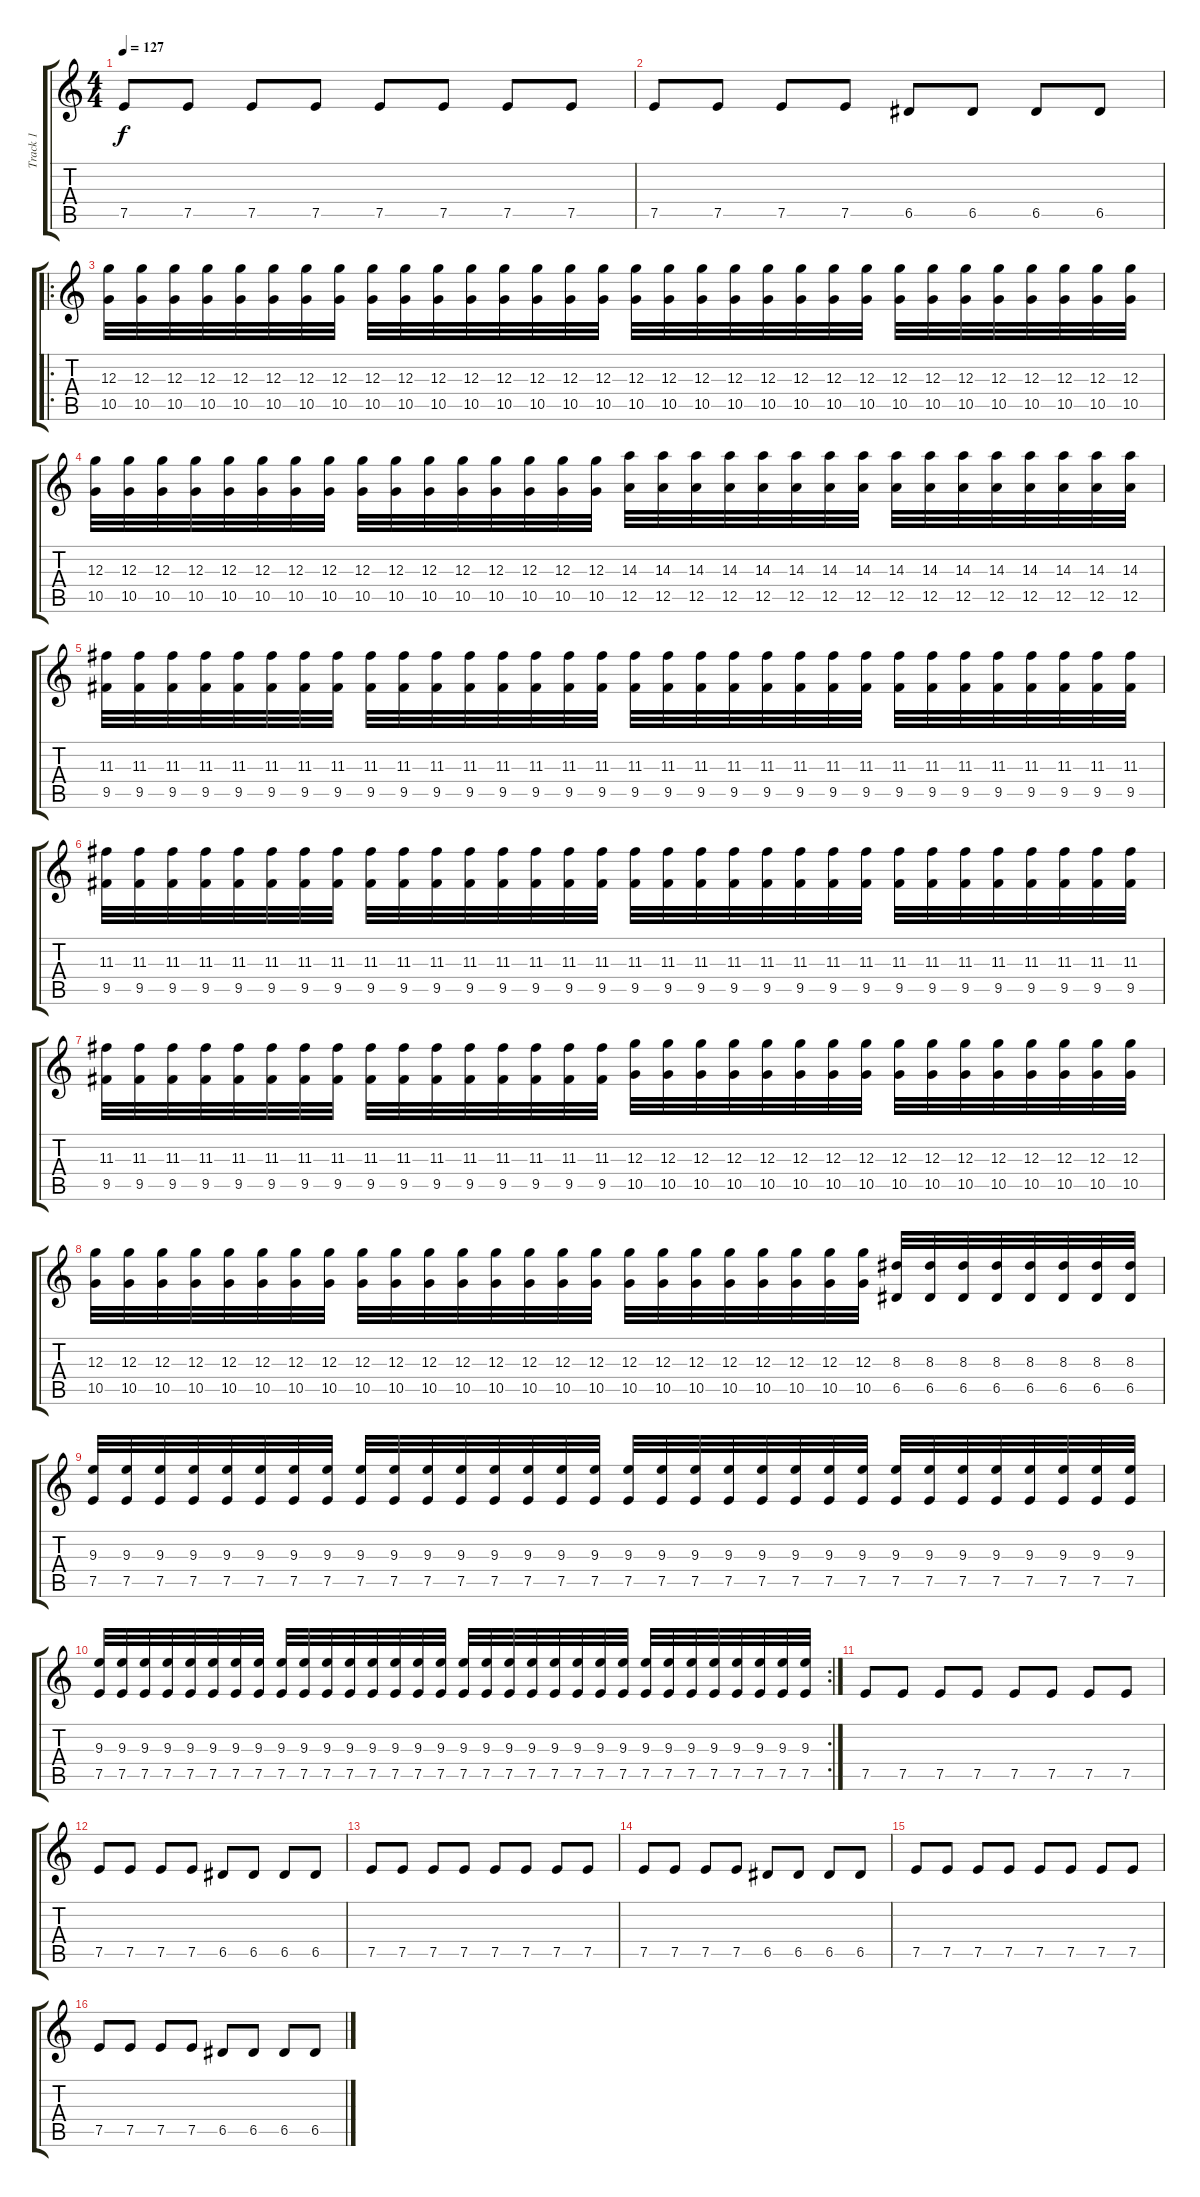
\track ("Track 1" "Track 1") {instrument electricguitarclean}
\staff {score tabs}
\tuning (E4 B3 G3 D3 A2 E2) {hide}
\ts (4 4)
\tempo 127
\clef g2
\ks c
7.5.8{dy f} 7.5.8 7.5.8 7.5.8 7.5.8 7.5.8 7.5.8 7.5.8 |
7.5.8 7.5.8 7.5.8 7.5.8 6.5.8 6.5.8 6.5.8 6.5.8 |
\ro
(12.3 10.5).32 (12.3 10.5).32 (12.3 10.5).32 (12.3 10.5).32 (12.3 10.5).32 (12.3 10.5).32 (12.3 10.5).32 (12.3 10.5).32 (12.3 10.5).32 (12.3 10.5).32 (12.3 10.5).32 (12.3 10.5).32 (12.3 10.5).32 (12.3 10.5).32 (12.3 10.5).32 (12.3 10.5).32 (12.3 10.5).32 (12.3 10.5).32 (12.3 10.5).32 (12.3 10.5).32 (12.3 10.5).32 (12.3 10.5).32 (12.3 10.5).32 (12.3 10.5).32 (12.3 10.5).32 (12.3 10.5).32 (12.3 10.5).32 (12.3 10.5).32 (12.3 10.5).32 (12.3 10.5).32 (12.3 10.5).32 (12.3 10.5).32 |
(12.3 10.5).32 (12.3 10.5).32 (12.3 10.5).32 (12.3 10.5).32 (12.3 10.5).32 (12.3 10.5).32 (12.3 10.5).32 (12.3 10.5).32 (12.3 10.5).32 (12.3 10.5).32 (12.3 10.5).32 (12.3 10.5).32 (12.3 10.5).32 (12.3 10.5).32 (12.3 10.5).32 (12.3 10.5).32 (14.3 12.5).32 (14.3 12.5).32 (14.3 12.5).32 (14.3 12.5).32 (14.3 12.5).32 (14.3 12.5).32 (14.3 12.5).32 (14.3 12.5).32 (14.3 12.5).32 (14.3 12.5).32 (14.3 12.5).32 (14.3 12.5).32 (14.3 12.5).32 (14.3 12.5).32 (14.3 12.5).32 (14.3 12.5).32 |
(11.3 9.5).32 (11.3 9.5).32 (11.3 9.5).32 (11.3 9.5).32 (11.3 9.5).32 (11.3 9.5).32 (11.3 9.5).32 (11.3 9.5).32 (11.3 9.5).32 (11.3 9.5).32 (11.3 9.5).32 (11.3 9.5).32 (11.3 9.5).32 (11.3 9.5).32 (11.3 9.5).32 (11.3 9.5).32 (11.3 9.5).32 (11.3 9.5).32 (11.3 9.5).32 (11.3 9.5).32 (11.3 9.5).32 (11.3 9.5).32 (11.3 9.5).32 (11.3 9.5).32 (11.3 9.5).32 (11.3 9.5).32 (11.3 9.5).32 (11.3 9.5).32 (11.3 9.5).32 (11.3 9.5).32 (11.3 9.5).32 (11.3 9.5).32 |
(11.3 9.5).32 (11.3 9.5).32 (11.3 9.5).32 (11.3 9.5).32 (11.3 9.5).32 (11.3 9.5).32 (11.3 9.5).32 (11.3 9.5).32 (11.3 9.5).32 (11.3 9.5).32 (11.3 9.5).32 (11.3 9.5).32 (11.3 9.5).32 (11.3 9.5).32 (11.3 9.5).32 (11.3 9.5).32 (11.3 9.5).32 (11.3 9.5).32 (11.3 9.5).32 (11.3 9.5).32 (11.3 9.5).32 (11.3 9.5).32 (11.3 9.5).32 (11.3 9.5).32 (11.3 9.5).32 (11.3 9.5).32 (11.3 9.5).32 (11.3 9.5).32 (11.3 9.5).32 (11.3 9.5).32 (11.3 9.5).32 (11.3 9.5).32 |
(11.3 9.5).32 (11.3 9.5).32 (11.3 9.5).32 (11.3 9.5).32 (11.3 9.5).32 (11.3 9.5).32 (11.3 9.5).32 (11.3 9.5).32 (11.3 9.5).32 (11.3 9.5).32 (11.3 9.5).32 (11.3 9.5).32 (11.3 9.5).32 (11.3 9.5).32 (11.3 9.5).32 (11.3 9.5).32 (12.3 10.5).32 (12.3 10.5).32 (12.3 10.5).32 (12.3 10.5).32 (12.3 10.5).32 (12.3 10.5).32 (12.3 10.5).32 (12.3 10.5).32 (12.3 10.5).32 (12.3 10.5).32 (12.3 10.5).32 (12.3 10.5).32 (12.3 10.5).32 (12.3 10.5).32 (12.3 10.5).32 (12.3 10.5).32 |
(12.3 10.5).32 (12.3 10.5).32 (12.3 10.5).32 (12.3 10.5).32 (12.3 10.5).32 (12.3 10.5).32 (12.3 10.5).32 (12.3 10.5).32 (12.3 10.5).32 (12.3 10.5).32 (12.3 10.5).32 (12.3 10.5).32 (12.3 10.5).32 (12.3 10.5).32 (12.3 10.5).32 (12.3 10.5).32 (12.3 10.5).32 (12.3 10.5).32 (12.3 10.5).32 (12.3 10.5).32 (12.3 10.5).32 (12.3 10.5).32 (12.3 10.5).32 (12.3 10.5).32 (8.3 6.5).32 (8.3 6.5).32 (8.3 6.5).32 (8.3 6.5).32 (8.3 6.5).32 (8.3 6.5).32 (8.3 6.5).32 (8.3 6.5).32 |
(9.3 7.5).32 (9.3 7.5).32 (9.3 7.5).32 (9.3 7.5).32 (9.3 7.5).32 (9.3 7.5).32 (9.3 7.5).32 (9.3 7.5).32 (9.3 7.5).32 (9.3 7.5).32 (9.3 7.5).32 (9.3 7.5).32 (9.3 7.5).32 (9.3 7.5).32 (9.3 7.5).32 (9.3 7.5).32 (9.3 7.5).32 (9.3 7.5).32 (9.3 7.5).32 (9.3 7.5).32 (9.3 7.5).32 (9.3 7.5).32 (9.3 7.5).32 (9.3 7.5).32 (9.3 7.5).32 (9.3 7.5).32 (9.3 7.5).32 (9.3 7.5).32 (9.3 7.5).32 (9.3 7.5).32 (9.3 7.5).32 (9.3 7.5).32 |
\rc 2
(9.3 7.5).32 (9.3 7.5).32 (9.3 7.5).32 (9.3 7.5).32 (9.3 7.5).32 (9.3 7.5).32 (9.3 7.5).32 (9.3 7.5).32 (9.3 7.5).32 (9.3 7.5).32 (9.3 7.5).32 (9.3 7.5).32 (9.3 7.5).32 (9.3 7.5).32 (9.3 7.5).32 (9.3 7.5).32 (9.3 7.5).32 (9.3 7.5).32 (9.3 7.5).32 (9.3 7.5).32 (9.3 7.5).32 (9.3 7.5).32 (9.3 7.5).32 (9.3 7.5).32 (9.3 7.5).32 (9.3 7.5).32 (9.3 7.5).32 (9.3 7.5).32 (9.3 7.5).32 (9.3 7.5).32 (9.3 7.5).32 (9.3 7.5).32 |
7.5.8 7.5.8 7.5.8 7.5.8 7.5.8 7.5.8 7.5.8 7.5.8 |
7.5.8 7.5.8 7.5.8 7.5.8 6.5.8 6.5.8 6.5.8 6.5.8 |
7.5.8 7.5.8 7.5.8 7.5.8 7.5.8 7.5.8 7.5.8 7.5.8 |
7.5.8 7.5.8 7.5.8 7.5.8 6.5.8 6.5.8 6.5.8 6.5.8 |
7.5.8 7.5.8 7.5.8 7.5.8 7.5.8 7.5.8 7.5.8 7.5.8 |
7.5.8 7.5.8 7.5.8 7.5.8 6.5.8 6.5.8 6.5.8 6.5.8
